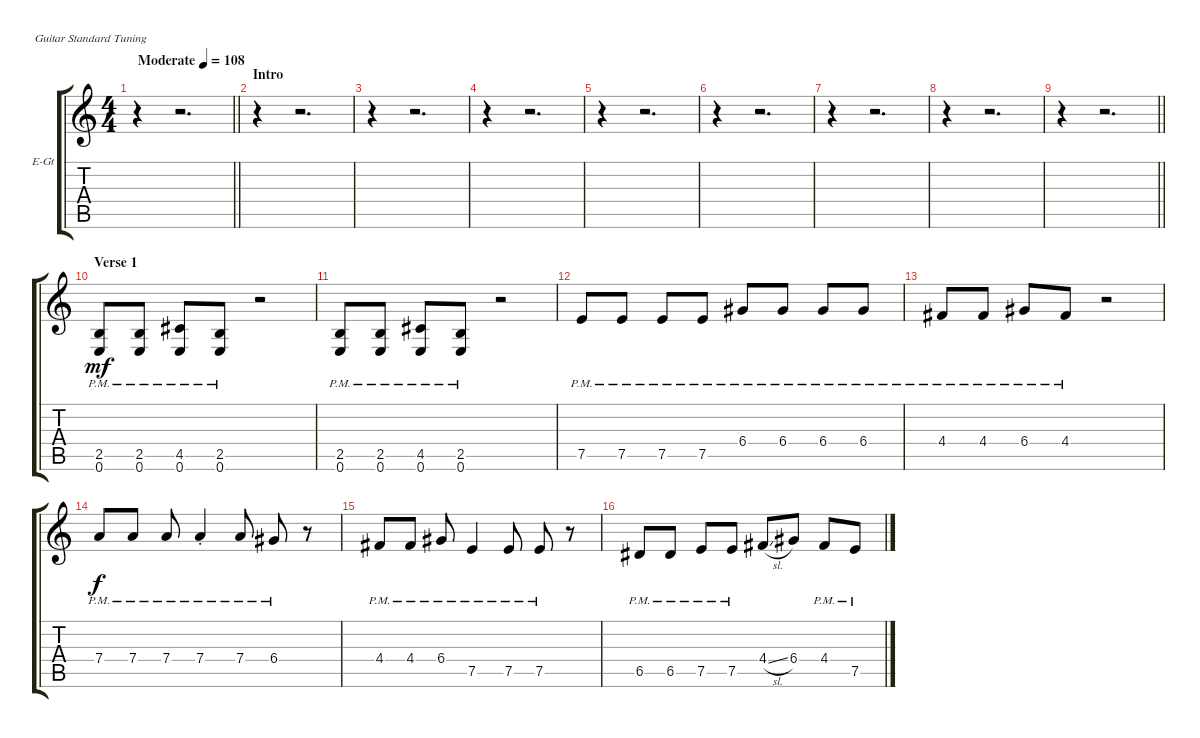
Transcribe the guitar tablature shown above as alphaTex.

\bracketExtendMode groupsimilarinstruments
\firstSystemTrackNameOrientation horizontal
\otherSystemsTrackNameOrientation horizontal
\track ("Frank Iero" "E-Gt") {instrument overdrivenguitar}
\staff {score tabs}
\tuning (E4 B3 G3 D3 A2 E2)
\ts (4 4)
\beaming (8 2 2 2 2)
\tempo (108 "Moderate")
\clef g2
\barLineRight lightlight
\ks c
r.4{dy mf instrument overdrivenguitar} r.2{d} |
\section ("" "Intro")
r.4 r.2{d} |
r.4 r.2{d} |
r.4 r.2{d} |
r.4 r.2{d} |
r.4 r.2{d} |
r.4 r.2{d} |
r.4 r.2{d} |
\barLineRight lightlight
r.4 r.2{d} |
\section ("" "Verse 1")
(2.5{pm} 0.6{pm}).8 (2.5{pm} 0.6{pm}).8 (4.5{pm} 0.6{pm}).8 (2.5{pm} 0.6{pm}).8 r.2 |
(2.5{pm} 0.6{pm}).8 (2.5{pm} 0.6{pm}).8 (4.5{pm} 0.6{pm}).8 (2.5{pm} 0.6{pm}).8 r.2 |
7.5{pm}.8 7.5{pm}.8 7.5{pm}.8 7.5{pm}.8 6.4{pm}.8 6.4{pm}.8 6.4{pm}.8 6.4{pm}.8 |
4.4{pm}.8 4.4{pm}.8 6.4{pm}.8 4.4{pm}.8 r.2 |
7.4{pm}.8{dy f} 7.4{pm}.8 7.4{pm}.8 7.4{pm st}.4 7.4{pm}.8 6.4{pm}.8 r.8 |
4.4{pm}.8 4.4{pm}.8 6.4{pm}.8 7.5{pm}.4 7.5{pm}.8 7.5{pm}.8 r.8 |
6.5{pm}.8 6.5{pm}.8 7.5{pm}.8 7.5{pm}.8 4.4{sl}.8 6.4.8 4.4{pm}.8 7.5{pm}.8
